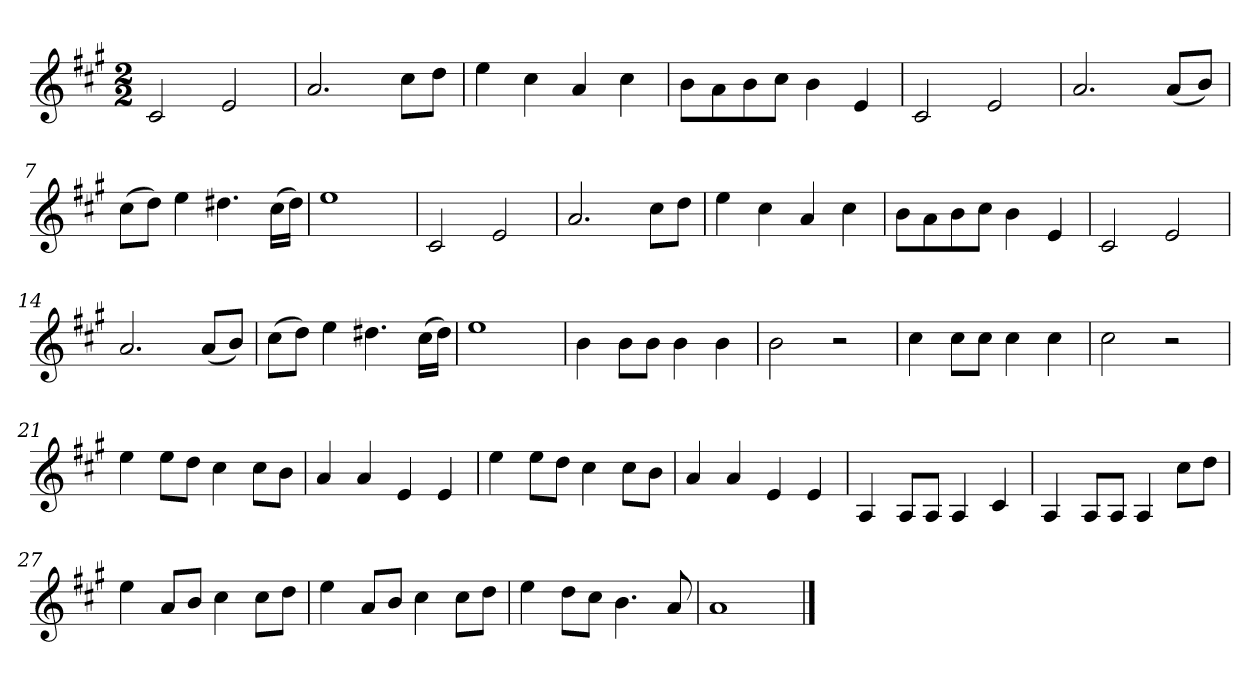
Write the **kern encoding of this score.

**kern
*part1
*staff1
*k[f#c#g#]
*M2/2
*MM120
=1
2c#
2e
=2
2.a
8cc#L
8ddJ
=3
4ee
4cc#
4a
4cc#
=4
8bL
8a
8b
8cc#J
4b
4e
=5
2c#
2e
=6
2.a
(8aL
8bJ)
=7
(8cc#L
8ddJ)
4ee
4.dd#X
(16cc#LL
16dd#JJ)
=8
1ee
=9
2c#
2e
=10
2.a
8cc#L
8ddJ
=11
4ee
4cc#
4a
4cc#
=12
8bL
8a
8b
8cc#J
4b
4e
=13
2c#
2e
=14
2.a
(8aL
8bJ)
=15
(8cc#L
8ddJ)
4ee
4.dd#X
(16cc#LL
16dd#JJ)
=16
1ee
=17
4b
8bL
8bJ
4b
4b
=18
2b
2r
=19
4cc#
8cc#L
8cc#J
4cc#
4cc#
=20
2cc#
2r
=21
4ee
8eeL
8ddJ
4cc#
8cc#L
8bJ
=22
4a
4a
4e
4e
=23
4ee
8eeL
8ddJ
4cc#
8cc#L
8bJ
=24
4a
4a
4e
4e
=25
4A
8AL
8AJ
4A
4c#
=26
4A
8AL
8AJ
4A
8cc#L
8ddJ
=27
4ee
8aL
8bJ
4cc#
8cc#L
8ddJ
=28
4ee
8aL
8bJ
4cc#
8cc#L
8ddJ
=29
4ee
8ddL
8cc#J
4.b
8a
=30
1a
==
*-
